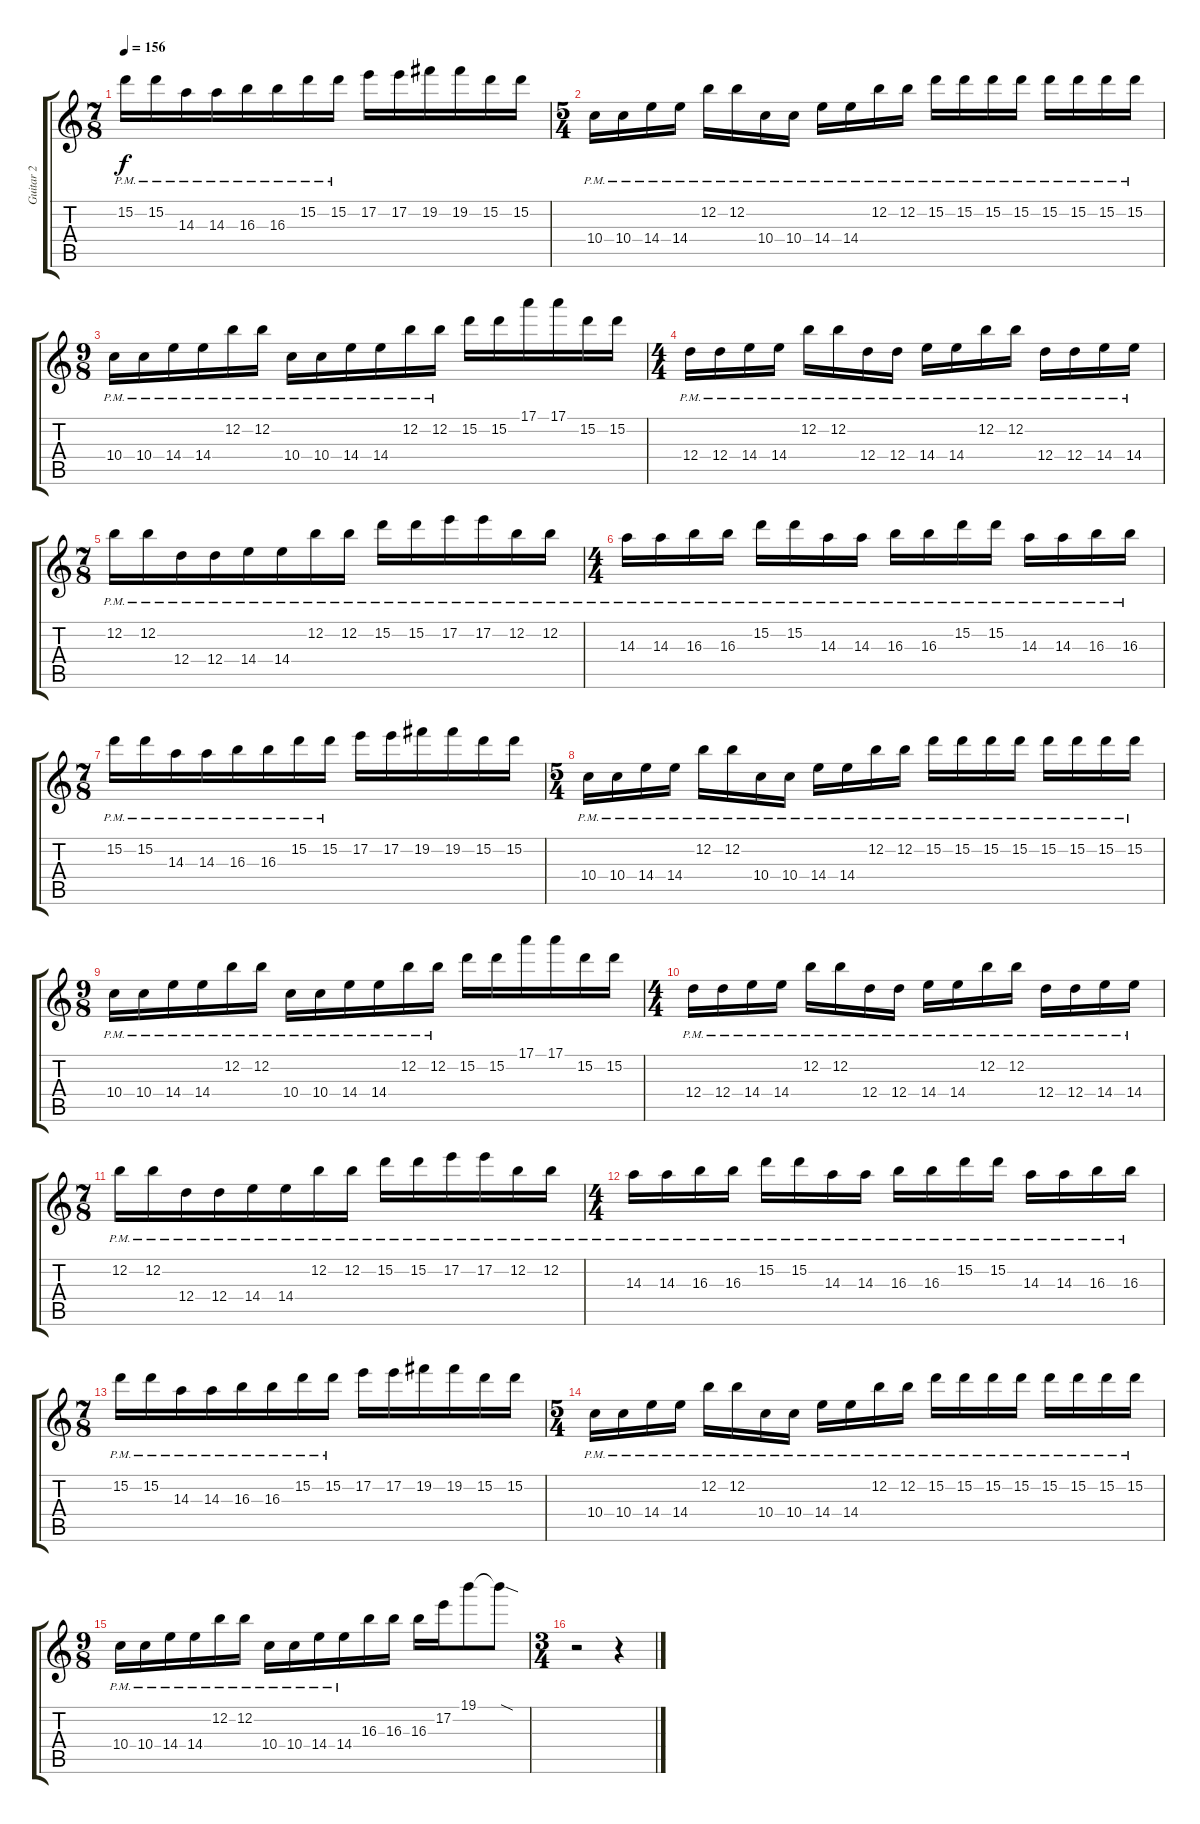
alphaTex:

\track ("Guitar 2" "Guitar 2") {instrument distortionguitar}
\staff {score tabs}
\tuning (E4 B3 G3 D3 A2 D2) {hide}
\ts (7 8)
\tempo 156
\clef g2
\ks c
15.2{pm}.16{dy f} 15.2{pm}.16 14.3{pm}.16 14.3{pm}.16 16.3{pm}.16 16.3{pm}.16 15.2{pm}.16 15.2{pm}.16 17.2.16 17.2.16 19.2.16 19.2.16 15.2.16 15.2.16 |
\ts (5 4)
10.4{pm}.16 10.4{pm}.16 14.4{pm}.16 14.4{pm}.16 12.2{pm}.16 12.2{pm}.16 10.4{pm}.16 10.4{pm}.16 14.4{pm}.16 14.4{pm}.16 12.2{pm}.16 12.2{pm}.16 15.2{pm}.16 15.2{pm}.16 15.2{pm}.16 15.2{pm}.16 15.2{pm}.16 15.2{pm}.16 15.2{pm}.16 15.2{pm}.16 |
\ts (9 8)
10.4{pm}.16 10.4{pm}.16 14.4{pm}.16 14.4{pm}.16 12.2{pm}.16 12.2{pm}.16 10.4{pm}.16 10.4{pm}.16 14.4{pm}.16 14.4{pm}.16 12.2{pm}.16 12.2{pm}.16 15.2.16 15.2.16 17.1.16 17.1.16 15.2.16 15.2.16 |
\ts (4 4)
12.4{pm}.16 12.4{pm}.16 14.4{pm}.16 14.4{pm}.16 12.2{pm}.16 12.2{pm}.16 12.4{pm}.16 12.4{pm}.16 14.4{pm}.16 14.4{pm}.16 12.2{pm}.16 12.2{pm}.16 12.4{pm}.16 12.4{pm}.16 14.4{pm}.16 14.4{pm}.16 |
\ts (7 8)
12.2{pm}.16 12.2{pm}.16 12.4{pm}.16 12.4{pm}.16 14.4{pm}.16 14.4{pm}.16 12.2{pm}.16 12.2{pm}.16 15.2{pm}.16 15.2{pm}.16 17.2{pm}.16 17.2{pm}.16 12.2{pm}.16 12.2{pm}.16 |
\ts (4 4)
14.3{pm}.16 14.3{pm}.16 16.3{pm}.16 16.3{pm}.16 15.2{pm}.16 15.2{pm}.16 14.3{pm}.16 14.3{pm}.16 16.3{pm}.16 16.3{pm}.16 15.2{pm}.16 15.2{pm}.16 14.3{pm}.16 14.3{pm}.16 16.3{pm}.16 16.3{pm}.16 |
\ts (7 8)
15.2{pm}.16 15.2{pm}.16 14.3{pm}.16 14.3{pm}.16 16.3{pm}.16 16.3{pm}.16 15.2{pm}.16 15.2{pm}.16 17.2.16 17.2.16 19.2.16 19.2.16 15.2.16 15.2.16 |
\ts (5 4)
10.4{pm}.16 10.4{pm}.16 14.4{pm}.16 14.4{pm}.16 12.2{pm}.16 12.2{pm}.16 10.4{pm}.16 10.4{pm}.16 14.4{pm}.16 14.4{pm}.16 12.2{pm}.16 12.2{pm}.16 15.2{pm}.16 15.2{pm}.16 15.2{pm}.16 15.2{pm}.16 15.2{pm}.16 15.2{pm}.16 15.2{pm}.16 15.2{pm}.16 |
\ts (9 8)
10.4{pm}.16 10.4{pm}.16 14.4{pm}.16 14.4{pm}.16 12.2{pm}.16 12.2{pm}.16 10.4{pm}.16 10.4{pm}.16 14.4{pm}.16 14.4{pm}.16 12.2{pm}.16 12.2{pm}.16 15.2.16 15.2.16 17.1.16 17.1.16 15.2.16 15.2.16 |
\ts (4 4)
12.4{pm}.16 12.4{pm}.16 14.4{pm}.16 14.4{pm}.16 12.2{pm}.16 12.2{pm}.16 12.4{pm}.16 12.4{pm}.16 14.4{pm}.16 14.4{pm}.16 12.2{pm}.16 12.2{pm}.16 12.4{pm}.16 12.4{pm}.16 14.4{pm}.16 14.4{pm}.16 |
\ts (7 8)
12.2{pm}.16 12.2{pm}.16 12.4{pm}.16 12.4{pm}.16 14.4{pm}.16 14.4{pm}.16 12.2{pm}.16 12.2{pm}.16 15.2{pm}.16 15.2{pm}.16 17.2{pm}.16 17.2{pm}.16 12.2{pm}.16 12.2{pm}.16 |
\ts (4 4)
14.3{pm}.16 14.3{pm}.16 16.3{pm}.16 16.3{pm}.16 15.2{pm}.16 15.2{pm}.16 14.3{pm}.16 14.3{pm}.16 16.3{pm}.16 16.3{pm}.16 15.2{pm}.16 15.2{pm}.16 14.3{pm}.16 14.3{pm}.16 16.3{pm}.16 16.3{pm}.16 |
\ts (7 8)
15.2{pm}.16 15.2{pm}.16 14.3{pm}.16 14.3{pm}.16 16.3{pm}.16 16.3{pm}.16 15.2{pm}.16 15.2{pm}.16 17.2.16 17.2.16 19.2.16 19.2.16 15.2.16 15.2.16 |
\ts (5 4)
10.4{pm}.16 10.4{pm}.16 14.4{pm}.16 14.4{pm}.16 12.2{pm}.16 12.2{pm}.16 10.4{pm}.16 10.4{pm}.16 14.4{pm}.16 14.4{pm}.16 12.2{pm}.16 12.2{pm}.16 15.2{pm}.16 15.2{pm}.16 15.2{pm}.16 15.2{pm}.16 15.2{pm}.16 15.2{pm}.16 15.2{pm}.16 15.2{pm}.16 |
\ts (9 8)
10.4{pm}.16 10.4{pm}.16 14.4{pm}.16 14.4{pm}.16 12.2{pm}.16 12.2{pm}.16 10.4{pm}.16 10.4{pm}.16 14.4{pm}.16 14.4{pm}.16 16.3.16 16.3.16 16.3.16 17.2.16 19.1.8 19.1{sod t}.8 |
\ts (3 4)
r.2 r.4
